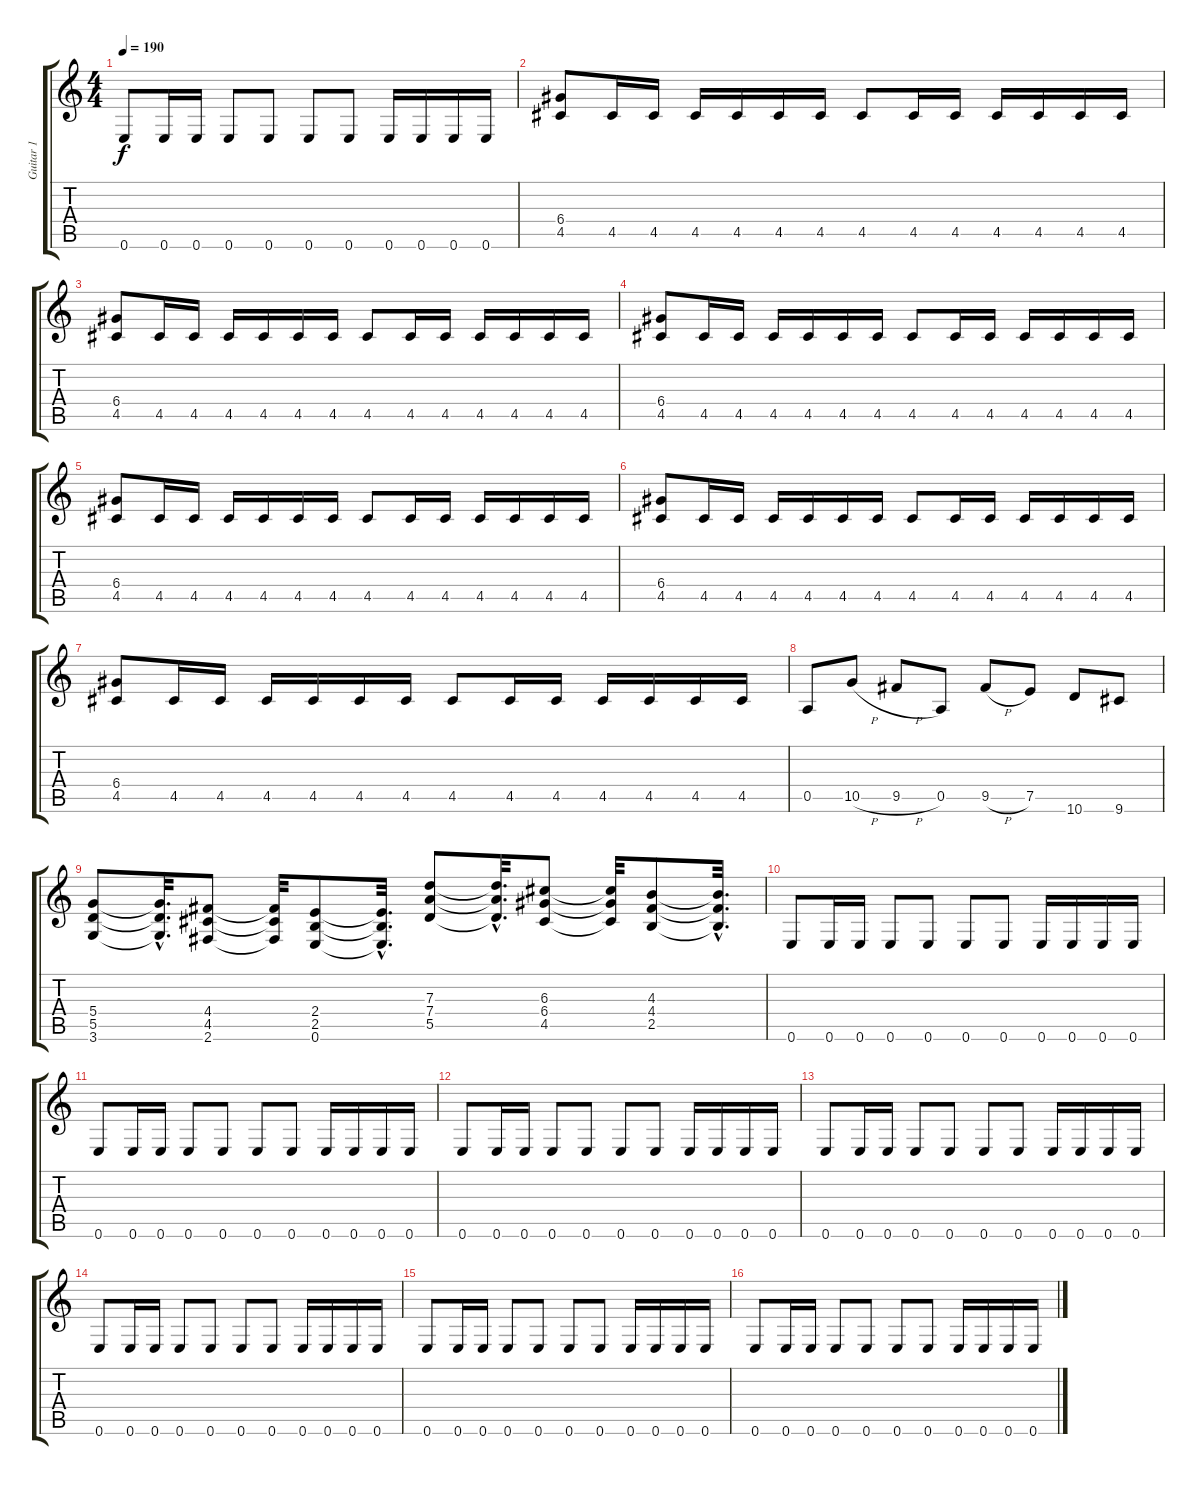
\track ("Guitar 1" "Guitar 1") {instrument distortionguitar}
\staff {score tabs}
\tuning (E4 B3 G3 D3 A2 E2) {hide}
\ts (4 4)
\tempo 190
\clef g2
\ks c
0.6.8{dy f} 0.6.16 0.6.16 0.6.8 0.6.8 0.6.8 0.6.8 0.6.16 0.6.16 0.6.16 0.6.16 |
(6.4 4.5).8 4.5.16 4.5.16 4.5.16 4.5.16 4.5.16 4.5.16 4.5.8 4.5.16 4.5.16 4.5.16 4.5.16 4.5.16 4.5.16 |
(6.4 4.5).8 4.5.16 4.5.16 4.5.16 4.5.16 4.5.16 4.5.16 4.5.8 4.5.16 4.5.16 4.5.16 4.5.16 4.5.16 4.5.16 |
(6.4 4.5).8 4.5.16 4.5.16 4.5.16 4.5.16 4.5.16 4.5.16 4.5.8 4.5.16 4.5.16 4.5.16 4.5.16 4.5.16 4.5.16 |
(6.4 4.5).8 4.5.16 4.5.16 4.5.16 4.5.16 4.5.16 4.5.16 4.5.8 4.5.16 4.5.16 4.5.16 4.5.16 4.5.16 4.5.16 |
(6.4 4.5).8 4.5.16 4.5.16 4.5.16 4.5.16 4.5.16 4.5.16 4.5.8 4.5.16 4.5.16 4.5.16 4.5.16 4.5.16 4.5.16 |
(6.4 4.5).8 4.5.16 4.5.16 4.5.16 4.5.16 4.5.16 4.5.16 4.5.8 4.5.16 4.5.16 4.5.16 4.5.16 4.5.16 4.5.16 |
0.5.8 10.5{h}.8 9.5{h}.8 0.5.8 9.5{h}.8 7.5.8 10.6.8 9.6.8 |
(5.4 5.5 3.6).8 (5.4{hac t} 5.5{hac t} 3.6{hac t}).32{d} (4.4 4.5 2.6).8 (4.4{t} 4.5{t} 2.6{t}).32 (2.4 2.5 0.6).8 (2.4{hac t} 2.5{hac t} 0.6{hac t}).32{d} (7.3 7.4 5.5).8 (7.3{hac t} 7.4{hac t} 5.5{hac t}).32{d} (6.3 6.4 4.5).8 (6.3{t} 6.4{t} 4.5{t}).32 (4.3 4.4 2.5).8 (4.3{hac t} 4.4{hac t} 2.5{hac t}).32{d} |
0.6.8 0.6.16 0.6.16 0.6.8 0.6.8 0.6.8 0.6.8 0.6.16 0.6.16 0.6.16 0.6.16 |
0.6.8 0.6.16 0.6.16 0.6.8 0.6.8 0.6.8 0.6.8 0.6.16 0.6.16 0.6.16 0.6.16 |
0.6.8 0.6.16 0.6.16 0.6.8 0.6.8 0.6.8 0.6.8 0.6.16 0.6.16 0.6.16 0.6.16 |
0.6.8 0.6.16 0.6.16 0.6.8 0.6.8 0.6.8 0.6.8 0.6.16 0.6.16 0.6.16 0.6.16 |
0.6.8 0.6.16 0.6.16 0.6.8 0.6.8 0.6.8 0.6.8 0.6.16 0.6.16 0.6.16 0.6.16 |
0.6.8 0.6.16 0.6.16 0.6.8 0.6.8 0.6.8 0.6.8 0.6.16 0.6.16 0.6.16 0.6.16 |
0.6.8 0.6.16 0.6.16 0.6.8 0.6.8 0.6.8 0.6.8 0.6.16 0.6.16 0.6.16 0.6.16
